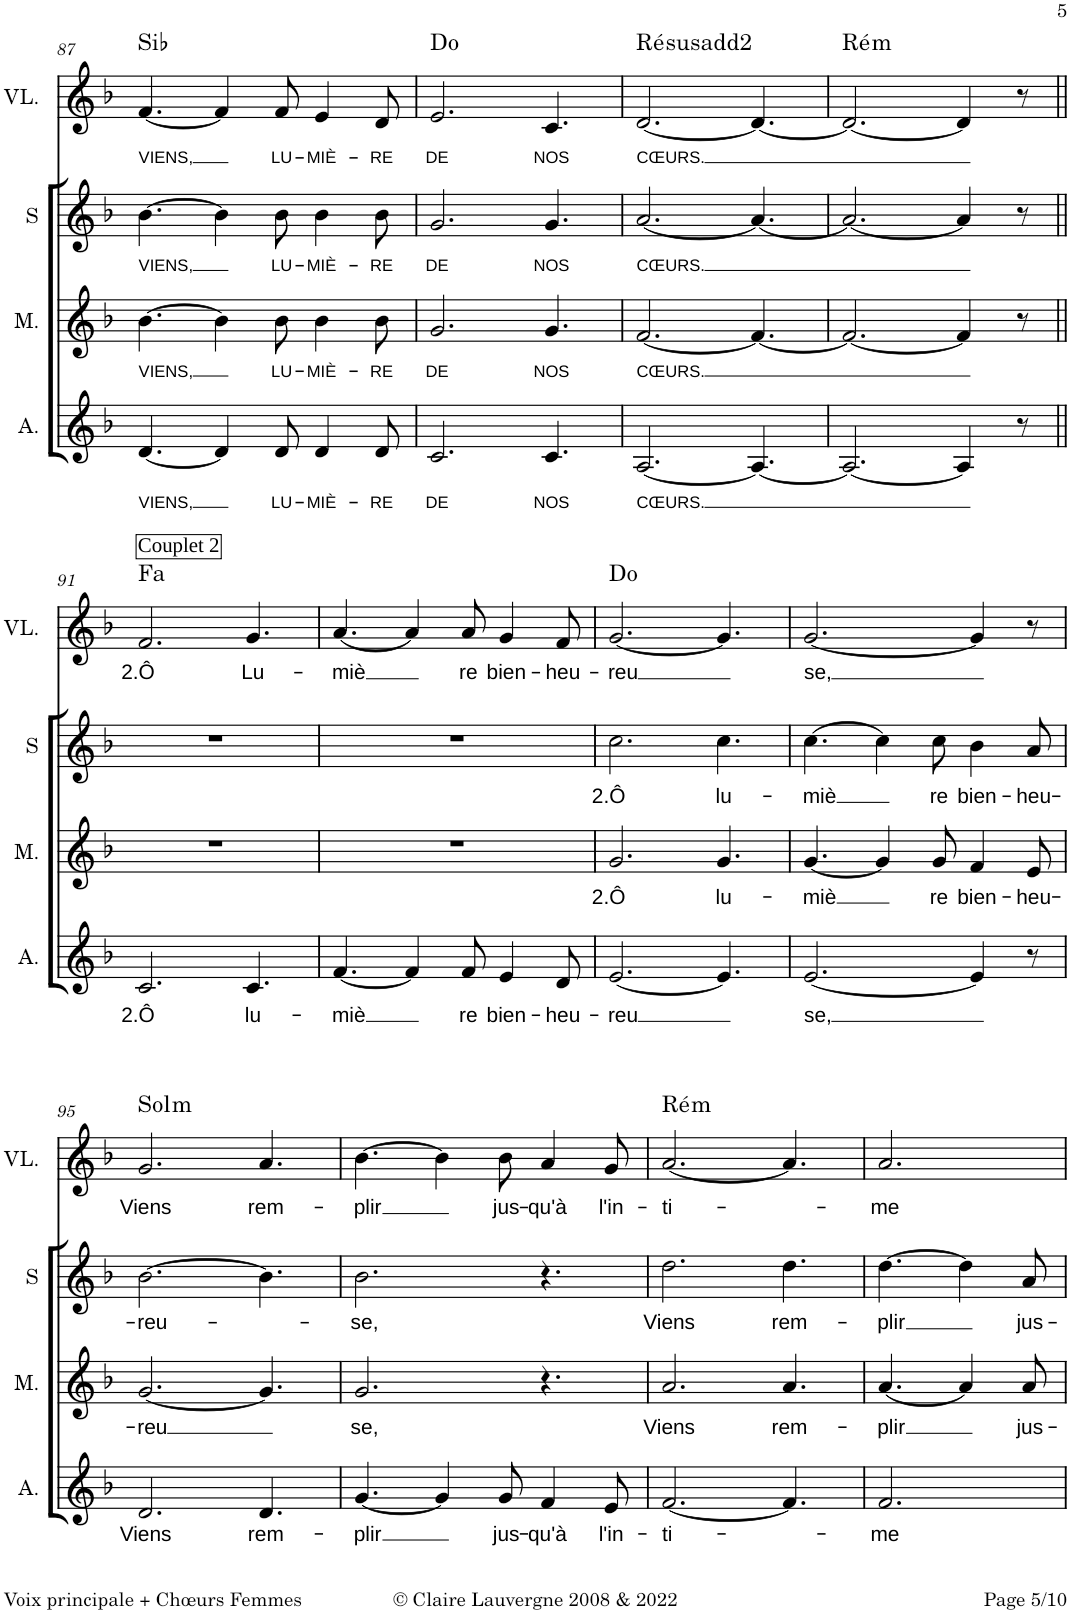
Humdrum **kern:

**kern	**text	**kern	**text	**kern	**text	**kern	**text	**harte
*part4	*part4	*part3	*part3	*part2	*part2	*part1	*part1	*part1
*staff4	*staff4	*staff3	*staff3	*staff2	*staff2	*staff1	*staff1	*
*I"Alto	*	*I"Mezzo	*	*I"Soprano	*	*I"Voix Lead	*	*
*I'A.	*	*I'M.	*	*I'S	*	*I'VL.	*	*
!!LO:PB:g=z
*clefG2	*	*clefG2	*	*clefG2	*	*clefG2	*	*
*k[b-]	*	*k[b-]	*	*k[b-]	*	*k[b-]	*	*
*M9/8	*	*M9/8	*	*M9/8	*	*M9/8	*	*
=87	=87	=87	=87	=87	=87	=87	=87	=87
!	!LO:LY:b	!	!LO:LY:b	!	!LO:LY:b	!	!LO:LY:b	!
[4.d/	VIENS,	[4.b-\	VIENS,	[4.b-\	VIENS,	[4.f/	VIENS,	Bb:maj
4d/]	.	4b-\]	.	4b-\]	.	4f/]	.	.
!	!LO:LY:b	!	!LO:LY:b	!	!LO:LY:b	!	!LO:LY:b	!
8d/	LU-	8b-\	LU-	8b-\	LU-	8f/	LU-	.
!	!LO:LY:b	!	!LO:LY:b	!	!LO:LY:b	!	!LO:LY:b	!
4d/	-MIÈ-	4b-\	-MIÈ-	4b-\	-MIÈ-	4e/	-MIÈ-	.
!	!LO:LY:b	!	!LO:LY:b	!	!LO:LY:b	!	!LO:LY:b	!
8d/	-RE	8b-\	-RE	8b-\	-RE	8d/	-RE	.
=88	=88	=88	=88	=88	=88	=88	=88	=88
!	!LO:LY:b	!	!LO:LY:b	!	!LO:LY:b	!	!LO:LY:b	!
2.c/	DE	2.g/	DE	2.g/	DE	2.e/	DE	C:maj
!	!LO:LY:b	!	!LO:LY:b	!	!LO:LY:b	!	!LO:LY:b	!
4.c/	NOS	4.g/	NOS	4.g/	NOS	4.c/	NOS	.
=89	=89	=89	=89	=89	=89	=89	=89	=89
!	!LO:LY:b	!	!LO:LY:b	!	!LO:LY:b	!	!LO:LY:b	!LO:H:kt=2
[2.A/	CŒURS.	[2.f/	CŒURS.	[2.a/	CŒURS.	[2.d/	CŒURS.	D:maj
4.A/_	.	4.f/_	.	4.a/_	.	4.d/_	.	.
=90	=90	=90	=90	=90	=90	=90	=90	=90
!	!	!	!	!	!	!	!	!LO:H:kt=m
2.A/_	.	2.f/_	.	2.a/_	.	2.d/_	.	D:min
4A/]	.	4f/]	.	4a/]	.	4d/]	.	.
8r	.	8r	.	8r	.	8r	.	.
!!LO:LB:g=z
=91||	=91||	=91||	=91||	=91||	=91||	=91||	=91||	=91||
!	!	!	!	!	!	!LO:TX:a:t=Couplet 2	!	!
!	!LO:LY:b	!	!	!	!	!	!LO:LY:b	!
2.c/	2.Ô	8%9r	.	8%9r	.	2.f/	2.Ô	F:maj
!	!LO:LY:b	!	!	!	!	!	!LO:LY:b	!
4.c/	lu-	.	.	.	.	4.g/	Lu-	.
=92	=92	=92	=92	=92	=92	=92	=92	=92
!	!LO:LY:b	!	!	!	!	!	!LO:LY:b	!
[4.f/	-miè	8%9r	.	8%9r	.	[4.a/	-miè	.
4f/]	.	.	.	.	.	4a/]	.	.
!	!LO:LY:b	!	!	!	!	!	!LO:LY:b	!
8f/	re	.	.	.	.	8a/	re	.
!	!LO:LY:b	!	!	!	!	!	!LO:LY:b	!
4e/	bien-	.	.	.	.	4g/	bien-	.
!	!LO:LY:b	!	!	!	!	!	!LO:LY:b	!
8d/	-heu-	.	.	.	.	8f/	-heu-	.
=93	=93	=93	=93	=93	=93	=93	=93	=93
!	!LO:LY:b	!	!LO:LY:b	!	!LO:LY:b	!	!LO:LY:b	!
[2.e/	-reu	2.g/	2.Ô	2.cc\	2.Ô	[2.g/	-reu	C:maj
!	!	!	!LO:LY:b	!	!LO:LY:b	!	!	!
4.e/]	.	4.g/	lu-	4.cc\	lu-	4.g/]	.	.
=94	=94	=94	=94	=94	=94	=94	=94	=94
!	!LO:LY:b	!	!LO:LY:b	!	!LO:LY:b	!	!LO:LY:b	!
[2.e/	se,	[4.g/	-miè	[4.cc\	-miè	[2.g/	se,	.
.	.	4g/]	.	4cc\]	.	.	.	.
!	!	!	!LO:LY:b	!	!LO:LY:b	!	!	!
.	.	8g/	re	8cc\	re	.	.	.
!	!	!	!LO:LY:b	!	!LO:LY:b	!	!	!
4e/]	.	4f/	bien-	4b-\	bien-	4g/]	.	.
!	!	!	!LO:LY:b	!	!LO:LY:b	!	!	!
8r	.	8e/	-heu-	8a/	-heu-	8r	.	.
!!LO:LB:g=z
=95	=95	=95	=95	=95	=95	=95	=95	=95
!	!LO:LY:b	!	!LO:LY:b	!	!LO:LY:b	!	!LO:LY:b	!LO:H:kt=m
2.d/	Viens	[2.g/	-reu	[2.b-\	-reu-	2.g/	Viens	G:min
!	!LO:LY:b	!	!	!	!	!	!LO:LY:b	!
4.d/	rem-	4.g/]	.	4.b-\]	.	4.a/	rem-	.
=96	=96	=96	=96	=96	=96	=96	=96	=96
!	!LO:LY:b	!	!LO:LY:b	!	!LO:LY:b	!	!LO:LY:b	!
[4.g/	-plir	2.g/	se,	2.b-\	se,	[4.b-\	-plir	.
4g/]	.	.	.	.	.	4b-\]	.	.
!	!LO:LY:b	!	!	!	!	!	!LO:LY:b	!
8g/	jus-	.	.	.	.	8b-\	jus-	.
!	!LO:LY:b	!	!	!	!	!	!LO:LY:b	!
4f/	-qu'à	4.r	.	4.r	.	4a/	-qu'à	.
!	!LO:LY:b	!	!	!	!	!	!LO:LY:b	!
8e/	l'in-	.	.	.	.	8g/	l'in-	.
=97	=97	=97	=97	=97	=97	=97	=97	=97
!	!LO:LY:b	!	!LO:LY:b	!	!LO:LY:b	!	!LO:LY:b	!LO:H:kt=m
[2.f/	-ti-	2.a/	Viens	2.dd\	Viens	[2.a/	-ti-	D:min
!	!	!	!LO:LY:b	!	!LO:LY:b	!	!	!
4.f/]	.	4.a/	rem-	4.dd\	rem-	4.a/]	.	.
=98	=98	=98	=98	=98	=98	=98	=98	=98
!	!LO:LY:b	!	!LO:LY:b	!	!LO:LY:b	!	!LO:LY:b	!
2.f/	-me	[4.a/	-plir	[4.dd\	-plir	2.a/	-me	.
.	.	4a/]	.	4dd\]	.	.	.	.
!	!	!	!LO:LY:b	!	!LO:LY:b	!	!	!
.	.	8a/	jus-	8a/	jus-	.	.	.
=	=	=	=	=	=	=	=	=
*-	*-	*-	*-	*-	*-	*-	*-	*-
